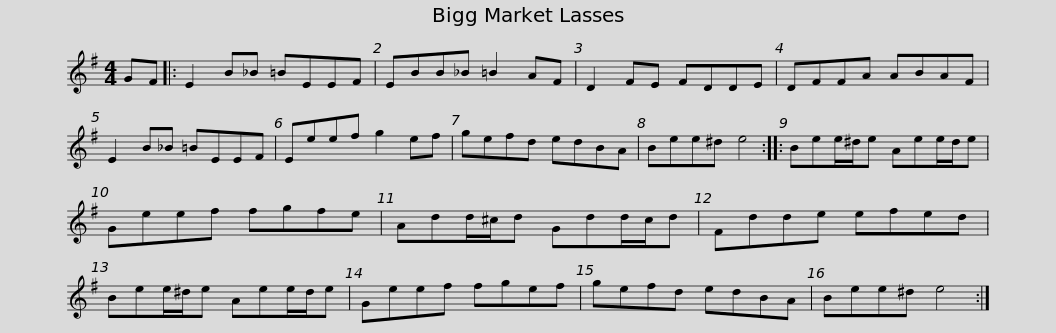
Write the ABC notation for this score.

X:1
L:1/8
M:4/4
I:linebreak $
K:Emin
V:1 treble
V:1
 GF |: E2 B_B =BEEF | EBB_B =B2 AF | D2 FE FDDE | DFFA ABAF | %5
 E2 B_B =BEEF |$ Eeef g2 ef | gefd edBA | Bee^d e4 :: Bee/^d/e Aee/d/e | %10
 Geef fgfe |$ Add/^c/d Gdd/c/d | Fdde efed | Bee/^d/e Aee/d/e | Geef fgef | %15
 gefd edBA |$ Bee^d e4 :| %17
